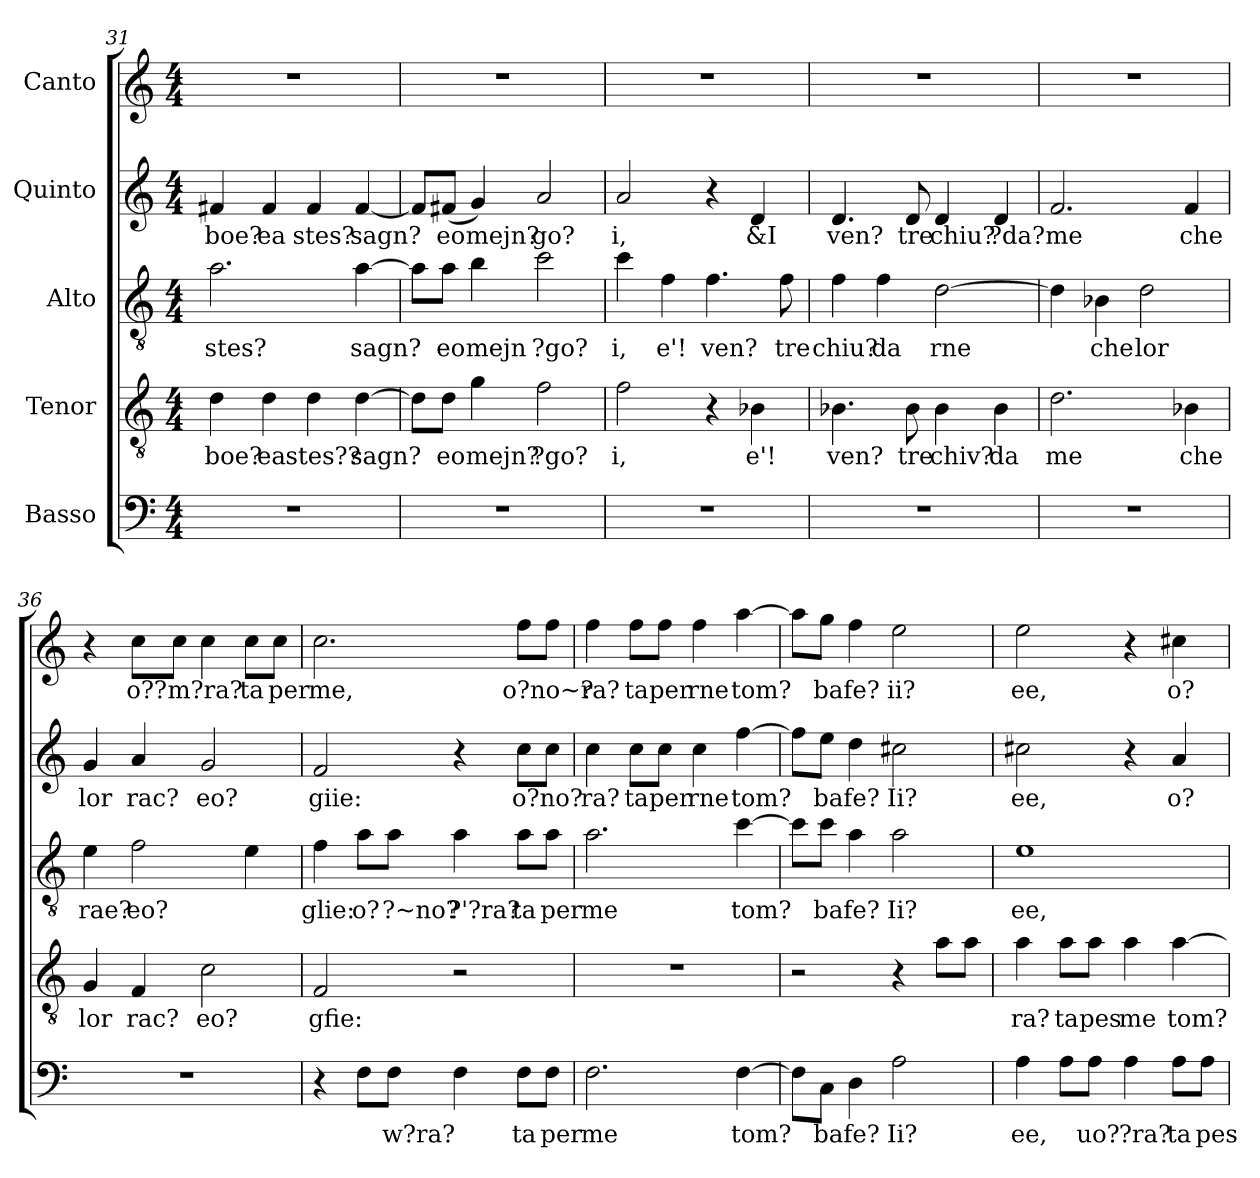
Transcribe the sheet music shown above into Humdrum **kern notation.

**kern	**text	**kern	**text	**kern	**text	**kern	**text	**kern	**text
*part5	*part5	*part4	*part4	*part3	*part3	*part2	*part2	*part1	*part1
*staff5	*staff5	*staff4	*staff4	*staff3	*staff3	*staff2	*staff2	*staff1	*staff1
*I"Basso	*	*I"Tenor	*	*I"Alto	*	*I"Quinto	*	*I"Canto	*
*clefF4	*	*clefGv2	*	*clefGv2	*	*clefG2	*	*clefG2	*
*k[]	*	*k[]	*	*k[]	*	*k[]	*	*k[]	*
*M4/4	*	*M4/4	*	*M4/4	*	*M4/4	*	*M4/4	*
=31	=31	=31	=31	=31	=31	=31	=31	=31	=31
!	!	!	!LO:LY:b	!	!LO:LY:b	!	!LO:LY:b	!	!
1r	.	4d\	boe?	2.a\	stes?	4f#X/	boe?	1r	.
!	!	!	!LO:LY:b	!	!	!	!LO:LY:b	!	!
.	.	4d\	ea	.	.	4f#/	ea	.	.
!	!	!	!LO:LY:b	!	!	!	!LO:LY:b	!	!
.	.	4d\	stes??	.	.	4f#/	stes?	.	.
!	!	!	!LO:LY:b	!	!LO:LY:b	!	!LO:LY:b	!	!
.	.	[4d\	sagn?	[4a\	sagn?	[4f#/	sagn?	.	.
=32	=32	=32	=32	=32	=32	=32	=32	=32	=32
1r	.	8d\L]	.	8a\L]	.	8f#/L]	.	1r	.
!	!	!	!LO:LY:b	!	!LO:LY:b	!	!LO:LY:b	!	!
.	.	8d\J	eo	8a\J	eo	(<8f#X/J	eo	.	.
!	!	!	!LO:LY:b	!	!LO:LY:b	!	!LO:LY:b	!	!
.	.	4g\	mejn?	4b\	mejn	4g/)	mejn?	.	.
!	!	!	!LO:LY:b	!	!LO:LY:b	!	!LO:LY:b	!	!
.	.	2f\	?go?	2cc\	?go?	2a/	go?	.	.
=33	=33	=33	=33	=33	=33	=33	=33	=33	=33
!	!	!	!LO:LY:b	!	!LO:LY:b	!	!LO:LY:b	!	!
1r	.	2f\	i,	4cc\	i,	2a/	i,	1r	.
!	!	!	!	!	!LO:LY:b	!	!	!	!
.	.	.	.	4f\	e'!	.	.	.	.
!	!	!	!	!	!LO:LY:b	!	!	!	!
.	.	4r	.	4.f\	ven?	4r	.	.	.
!	!	!	!LO:LY:b	!	!	!	!LO:LY:b	!	!
.	.	4B-X\	e'!	.	.	4d/	&I	.	.
!	!	!	!	!	!LO:LY:b	!	!	!	!
.	.	.	.	8f\	tre	.	.	.	.
=34	=34	=34	=34	=34	=34	=34	=34	=34	=34
!	!	!	!LO:LY:b	!	!LO:LY:b	!	!LO:LY:b	!	!
1r	.	4.B-X\	ven?	4f\	chiu?	4.d/	ven?	1r	.
!	!	!	!	!	!LO:LY:b	!	!	!	!
.	.	.	.	4f\	da	.	.	.	.
!	!	!	!LO:LY:b	!	!	!	!LO:LY:b	!	!
.	.	8B-\	tre	.	.	8d/	tre	.	.
!	!	!	!LO:LY:b	!	!LO:LY:b	!	!LO:LY:b	!	!
.	.	4B-\	chiv?	[2d\	rne	4d/	chiu?	.	.
!	!	!	!LO:LY:b	!	!	!	!LO:LY:b	!	!
.	.	4B-\	da	.	.	4d/	?da?	.	.
=35	=35	=35	=35	=35	=35	=35	=35	=35	=35
!	!	!	!LO:LY:b	!	!	!	!LO:LY:b	!	!
1r	.	2.d\	me	4d\]	.	2.f/	me	1r	.
!	!	!	!	!	!LO:LY:b	!	!	!	!
.	.	.	.	4B-X\	che	.	.	.	.
!	!	!	!	!	!LO:LY:b	!	!	!	!
.	.	.	.	2d\	lor	.	.	.	.
!	!	!	!LO:LY:b	!	!	!	!LO:LY:b	!	!
.	.	4B-X\	che	.	.	4f/	che	.	.
=36	=36	=36	=36	=36	=36	=36	=36	=36	=36
!	!	!	!LO:LY:b	!	!LO:LY:b	!	!LO:LY:b	!	!
1r	.	4G/	lor	4e\	rae?	4g/	lor	4r	.
!	!	!	!LO:LY:b	!	!LO:LY:b	!	!LO:LY:b	!	!LO:LY:b
.	.	4F/	rac?	2f\	eo?	4a/	rac?	8cc\L	o??
!	!	!	!	!	!	!	!	!	!LO:LY:b
.	.	.	.	.	.	.	.	8cc\J	m?ra?
!	!	!	!LO:LY:b	!	!	!	!LO:LY:b	!	!
.	.	2c\	eo?	.	.	2g/	eo?	4cc\	.
!	!	!	!	!	!	!	!	!	!LO:LY:b
.	.	.	.	4e\	.	.	.	8cc\L	ta
!	!	!	!	!	!	!	!	!	!LO:LY:b
.	.	.	.	.	.	.	.	8cc\J	per
=37	=37	=37	=37	=37	=37	=37	=37	=37	=37
!	!	!	!LO:LY:b	!	!LO:LY:b	!	!LO:LY:b	!	!LO:LY:b
4r	.	2F/	gfie:	4f\	glie:	2f/	giie:	2.cc\	me,
!	!	!	!	!	!LO:LY:b	!	!	!	!
8F\L	.	.	.	8a\L	o?	.	.	.	.
!	!LO:LY:b	!	!	!	!LO:LY:b	!	!	!	!
8F\J	w?ra?	.	.	8a\J	?~no?	.	.	.	.
!	!	!	!	!	!LO:LY:b	!	!	!	!
4F\	.	2r	.	4a\	?'?ra?	4r	.	.	.
!	!LO:LY:b	!	!	!	!LO:LY:b	!	!LO:LY:b	!	!LO:LY:b
8F\L	ta	.	.	8a\L	ta	8cc\L	o?no?	8ff\L	o?no~?
!	!LO:LY:b	!	!	!	!LO:LY:b	!	!	!	!
8F\J	per	.	.	8a\J	per	8cc\J	.	8ff\J	.
=38	=38	=38	=38	=38	=38	=38	=38	=38	=38
!	!LO:LY:b	!	!	!	!LO:LY:b	!	!LO:LY:b	!	!LO:LY:b
2.F\	me	1r	.	2.a\	me	4cc\	ra?	4ff\	ra?
!	!	!	!	!	!	!	!LO:LY:b	!	!LO:LY:b
.	.	.	.	.	.	8cc\L	ta	8ff\L	ta
!	!	!	!	!	!	!	!LO:LY:b	!	!LO:LY:b
.	.	.	.	.	.	8cc\J	per	8ff\J	per
!	!	!	!	!	!	!	!LO:LY:b	!	!LO:LY:b
.	.	.	.	.	.	4cc\	rne	4ff\	rne
!	!LO:LY:b	!	!	!	!LO:LY:b	!	!LO:LY:b	!	!LO:LY:b
[4F\	tom?	.	.	[4cc\	tom?	[4ff\	tom?	[4aa\	tom?
=39	=39	=39	=39	=39	=39	=39	=39	=39	=39
8F\L]	.	2r	.	8cc\L]	.	8ff\L]	.	8aa\L]	.
!	!LO:LY:b	!	!	!	!LO:LY:b	!	!LO:LY:b	!	!LO:LY:b
8C\J	ba	.	.	8cc\J	ba	8ee\J	ba	8gg\J	ba
!	!LO:LY:b	!	!	!	!LO:LY:b	!	!LO:LY:b	!	!LO:LY:b
4D\	fe?	.	.	4a\	fe?	4dd\	fe?	4ff\	fe?
!	!LO:LY:b	!	!	!	!LO:LY:b	!	!LO:LY:b	!	!LO:LY:b
2A\	Ii?	4r	.	2a\	Ii?	2cc#X\	Ii?	2ee\	ii?
.	.	8a\L	.	.	.	.	.	.	.
.	.	8a\J	.	.	.	.	.	.	.
=40	=40	=40	=40	=40	=40	=40	=40	=40	=40
!	!LO:LY:b	!	!LO:LY:b	!	!LO:LY:b	!	!LO:LY:b	!	!LO:LY:b
4A\	ee,	4a\	ra?	1e	ee,	2cc#X\	ee,	2ee\	ee,
!	!	!	!LO:LY:b	!	!	!	!	!	!
8A\L	.	8a\L	ta	.	.	.	.	.	.
!	!LO:LY:b	!	!LO:LY:b	!	!	!	!	!	!
8A\J	uo?	8a\J	pes	.	.	.	.	.	.
!	!LO:LY:b	!	!LO:LY:b	!	!	!	!	!	!
4A\	?ra?	4a\	me	.	.	4r	.	4r	.
!	!LO:LY:b	!	!LO:LY:b	!	!	!	!LO:LY:b	!	!LO:LY:b
8A\L	ta	[4a\	tom?	.	.	4a/	o?	4cc#X\	o?
!	!LO:LY:b	!	!	!	!	!	!	!	!
8A\J	pes	.	.	.	.	.	.	.	.
=	=	=	=	=	=	=	=	=	=
*-	*-	*-	*-	*-	*-	*-	*-	*-	*-
